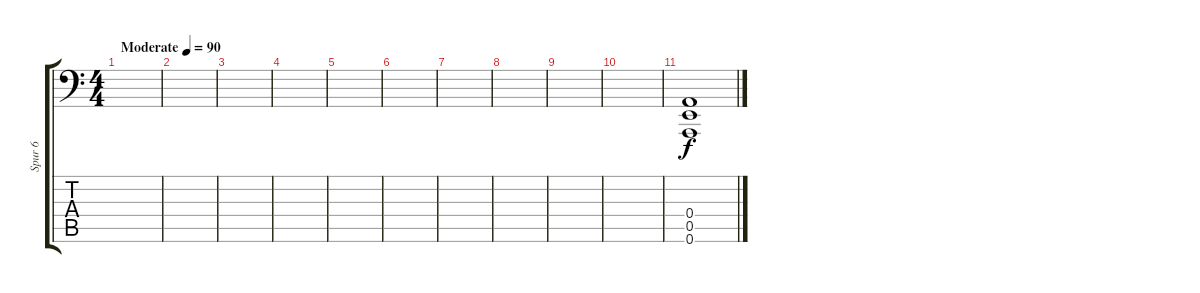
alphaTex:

\track ("Spur 6" "Spur 6") {instrument synthdrum}
\staff {score tabs}
\tuning (B3 Gb3 D3 A2 E2 A1) {hide}
\ts (4 4)
\tempo (90 "Moderate")
\clef f4
\ks c
|
|
|
|
|
|
|
|
|
|
(0.4 0.5 0.6).1
